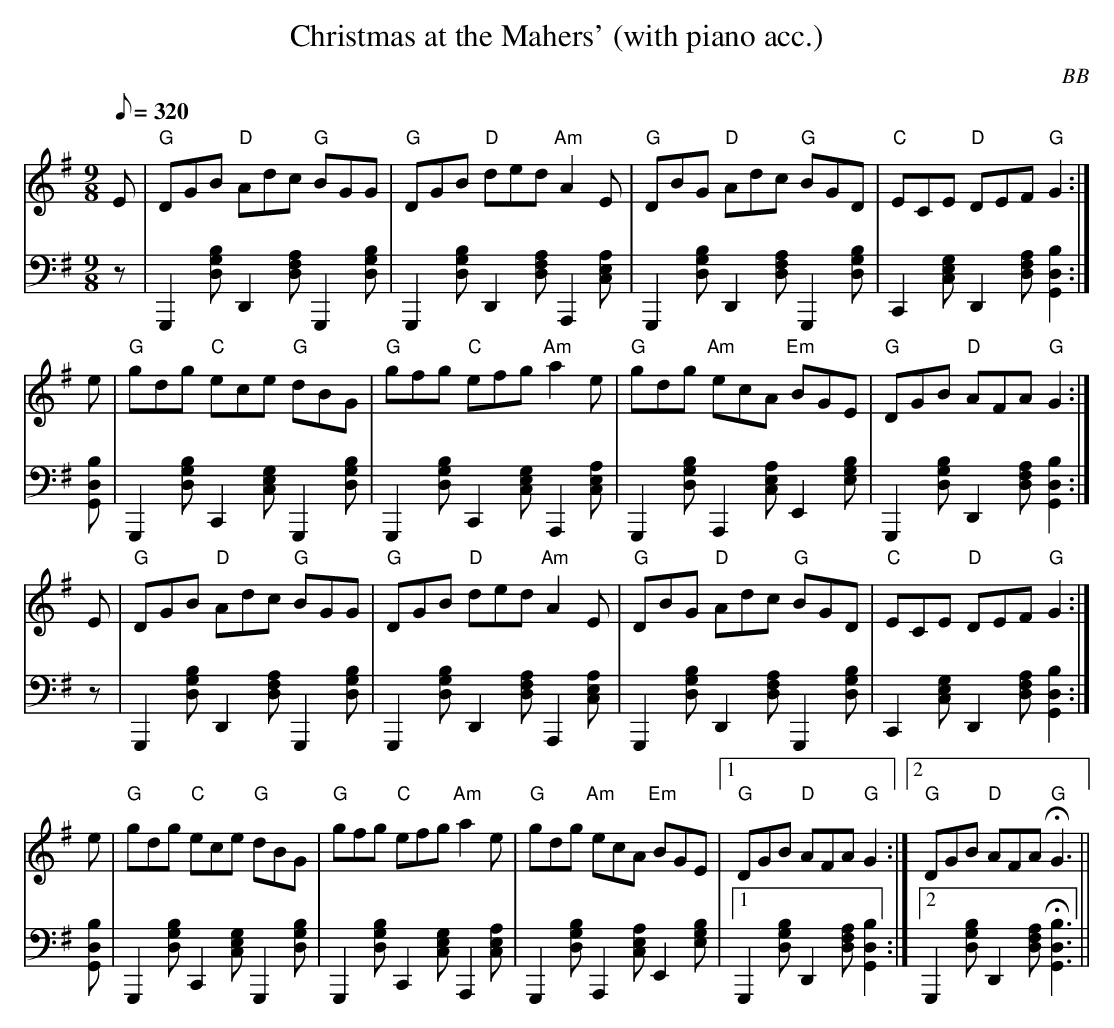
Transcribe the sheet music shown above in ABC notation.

X:1
T: Christmas at the Mahers' (with piano acc.)
C: BB
Q: 1/8=320
M: 9/8
L: 1/8
V: 1 program 1 73 %flute
V: 2 volume=70 clef=bass m=D program 1 01
K: G
[V:1] E|"G"DGB "D"Adc "G"BGG|"G"DGB "D"ded "Am"A2 E|"G"DBG "D"Adc "G"BGD|\
"C"ECE "D"DEF "G"G2 :|
[V:2] z|G,,2[GDB]D,2[AFD]G,,2[GDB]|G,,2[GDB]D,2[AFD]A,,2[AEC]|\
G,,2[GDB]D,2[AFD]G,,2[GDB]|C,2[CGE]D,2[AFD][G,2D2B2]:|
[V:1] e|"G"gdg "C"ece "G"dBG|"G"gfg "C"efg "Am"a2 e|"G"gdg "Am"ecA "Em"BGE|\
"G"DGB "D"AFA "G"G2 :|
[V:2] [G,DB]|G,,2[GDB]C,2[CGE]G,,2[GDB]|G,,2[GDB]C,2[CGE]A,,2[AEC]|\
G,,2[GDB]A,,2[AEC]E,2[EBG]|G,,2[GDB]D,2[AFD][G,2D2B2]:|
[V:1] E|"G"DGB "D"Adc "G"BGG|"G"DGB "D"ded "Am"A2 E|"G"DBG "D"Adc "G"BGD|\
"C"ECE "D"DEF "G"G2 :|
[V:2] z|G,,2[GDB]D,2[AFD]G,,2[GDB]|G,,2[GDB]D,2[AFD]A,,2[AEC]|\
G,,2[GDB]D,2[AFD]G,,2[GDB]|C,2[CGE]D,2[AFD][G,2D2B2]:|
[V:1] e|"G"gdg "C"ece "G"dBG|"G"gfg "C"efg "Am"a2 e|"G"gdg "Am"ecA "Em"BGE|1\
"G"DGB "D"AFA "G"G2 :|2 "G"DGB "D"AFA "G"HG3||
[V:2] [G,DB]|G,,2[GDB]C,2[CGE]G,,2[GDB]|G,,2[GDB]C,2[CGE]A,,2[AEC]|\
G,,2[GDB]A,,2[AEC]E,2[EBG]|1 G,,2[GDB]D,2[AFD][G,2D2B2]:|2 G,,2[GDB]D,2[AFD]H[G,3D3B3]||
